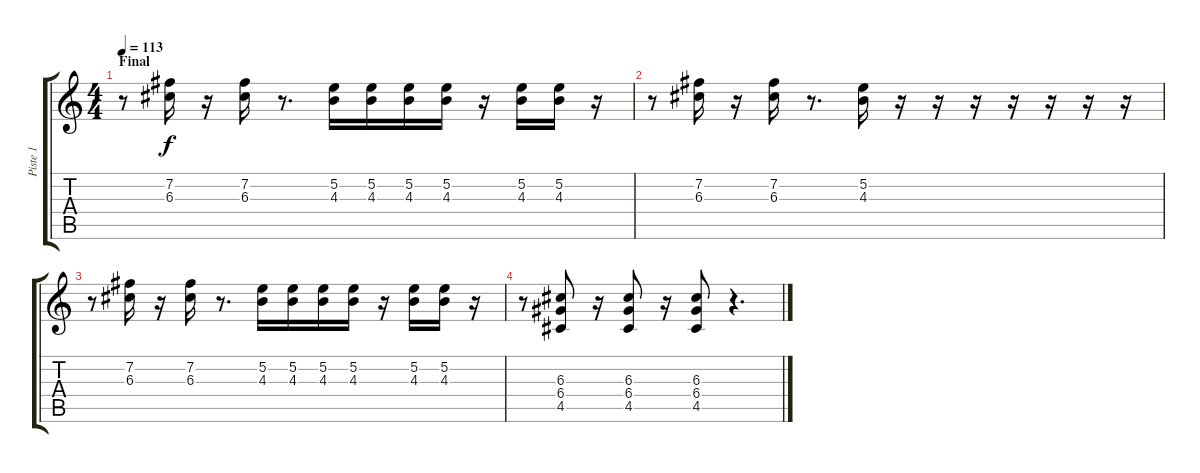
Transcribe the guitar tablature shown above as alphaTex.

\track ("Piste 1" "Piste 1") {instrument acousticguitarsteel}
\staff {score tabs}
\tuning (E4 B3 G3 D3 A2 E2) {hide}
\ts (4 4)
\section ("" "Final")
\tempo 113
\clef g2
\ks c
r.8{dy f} (7.2 6.3).16 r.16 (7.2 6.3).16 r.8{d} (5.2 4.3).16 (5.2 4.3).16 (5.2 4.3).16 (5.2 4.3).16 r.16 (5.2 4.3).16 (5.2 4.3).16 r.16 |
r.8 (7.2 6.3).16 r.16 (7.2 6.3).16 r.8{d} (5.2 4.3).16 r.16 r.16 r.16 r.16 r.16 r.16 r.16 |
r.8 (7.2 6.3).16 r.16 (7.2 6.3).16 r.8{d} (5.2 4.3).16 (5.2 4.3).16 (5.2 4.3).16 (5.2 4.3).16 r.16 (5.2 4.3).16 (5.2 4.3).16 r.16 |
r.8 (6.3 6.4 4.5).8 r.16 (6.3 6.4 4.5).8 r.16 (6.3 6.4 4.5).8 r.4{d}
